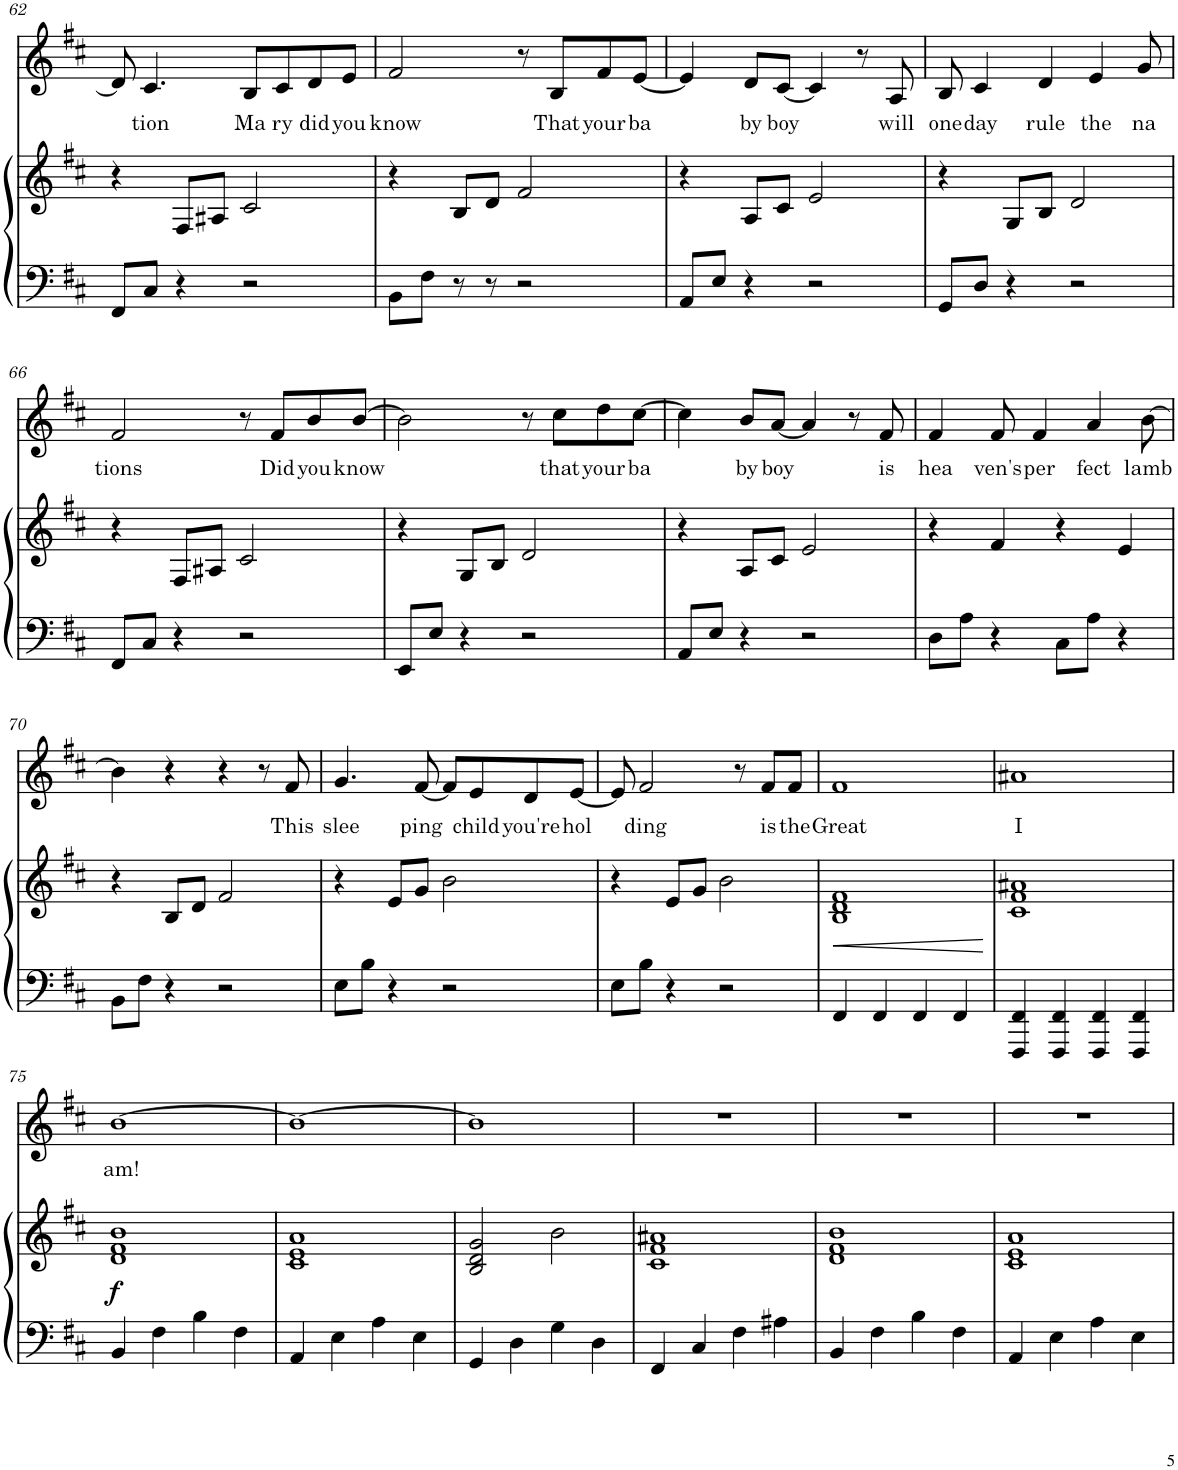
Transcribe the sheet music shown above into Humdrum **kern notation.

**kern	**kern	**dynam	**kern	**text
*part2	*part2	*part2	*part1	*part1
*staff3	*staff2	*staff2/3	*staff1	*staff1
*I"Piano	*	*	*I"Voice	*
*I'Pno	*	*	*I'V	*
!!LO:PB:g=z
*clefF4	*clefG2	*	*clefG2	*
*k[f#c#]	*k[f#c#]	*	*k[f#c#]	*
*M4/4	*M4/4	*	*M4/4	*
=62	=62	=62	=62	=62
8FF#/L	4r	.	8d/]	.
!	!	!	!	!LO:LY:b
8C#/J	.	.	4.c#/	tion
4r	8F#/L	.	.	.
.	8A#X/J	.	.	.
!	!	!	!	!LO:LY:b
2r	2c#/	.	8B/L	Ma
!	!	!	!	!LO:LY:b
.	.	.	8c#/	ry
!	!	!	!	!LO:LY:b
.	.	.	8d/	did
!	!	!	!	!LO:LY:b
.	.	.	8e/J	you
=63	=63	=63	=63	=63
!	!	!	!	!LO:LY:b
8BB\L	4r	.	2f#/	know
8F#\J	.	.	.	.
8r	8B/L	.	.	.
8r	8d/J	.	.	.
2r	2f#/	.	8r	.
!	!	!	!	!LO:LY:b
.	.	.	8B/L	That
!	!	!	!	!LO:LY:b
.	.	.	8f#/	your
!	!	!	!	!LO:LY:b
.	.	.	[8e/J	ba
=64	=64	=64	=64	=64
8AA/L	4r	.	4e/]	.
8E/J	.	.	.	.
!	!	!	!	!LO:LY:b
4r	8A/L	.	8d/L	by
!	!	!	!	!LO:LY:b
.	8c#/J	.	[8c#/J	boy
2r	2e/	.	4c#/]	.
.	.	.	8r	.
!	!	!	!	!LO:LY:b
.	.	.	8A/	will
=65	=65	=65	=65	=65
!	!	!	!	!LO:LY:b
8GG/L	4r	.	8B/	one
!	!	!	!	!LO:LY:b
8D/J	.	.	4c#/	day
4r	8G/L	.	.	.
!	!	!	!	!LO:LY:b
.	8B/J	.	4d/	rule
2r	2d/	.	.	.
!	!	!	!	!LO:LY:b
.	.	.	4e/	the
!	!	!	!	!LO:LY:b
.	.	.	8g/	na
!!LO:LB:g=z
=66	=66	=66	=66	=66
!	!	!	!	!LO:LY:b
8FF#/L	4r	.	2f#/	tions
8C#/J	.	.	.	.
4r	8F#/L	.	.	.
.	8A#X/J	.	.	.
2r	2c#/	.	8r	.
!	!	!	!	!LO:LY:b
.	.	.	8f#/L	Did
!	!	!	!	!LO:LY:b
.	.	.	8b/	you
!	!	!	!	!LO:LY:b
.	.	.	[8b/J	know
=67	=67	=67	=67	=67
8EE/L	4r	.	2b\]	.
8E/J	.	.	.	.
4r	8G/L	.	.	.
.	8B/J	.	.	.
2r	2d/	.	8r	.
!	!	!	!	!LO:LY:b
.	.	.	8cc#\L	that
!	!	!	!	!LO:LY:b
.	.	.	8dd\	your
!	!	!	!	!LO:LY:b
.	.	.	[8cc#\J	ba
=68	=68	=68	=68	=68
8AA/L	4r	.	4cc#\]	.
8E/J	.	.	.	.
!	!	!	!	!LO:LY:b
4r	8A/L	.	8b/L	by
!	!	!	!	!LO:LY:b
.	8c#/J	.	[8a/J	boy
2r	2e/	.	4a/]	.
.	.	.	8r	.
!	!	!	!	!LO:LY:b
.	.	.	8f#/	is
=69	=69	=69	=69	=69
!	!	!	!	!LO:LY:b
8D\L	4r	.	4f#/	hea
8A\J	.	.	.	.
!	!	!	!	!LO:LY:b
4r	4f#/	.	8f#/	ven's
!	!	!	!	!LO:LY:b
.	.	.	4f#/	per
8C#\L	4r	.	.	.
!	!	!	!	!LO:LY:b
8A\J	.	.	4a/	fect
4r	4e/	.	.	.
!	!	!	!	!LO:LY:b
.	.	.	[8b\	lamb
!!LO:LB:g=z
=70	=70	=70	=70	=70
8BB\L	4r	.	4b\]	.
8F#\J	.	.	.	.
4r	8B/L	.	4r	.
.	8d/J	.	.	.
2r	2f#/	.	4r	.
.	.	.	8r	.
!	!	!	!	!LO:LY:b
.	.	.	8f#/	This
=71	=71	=71	=71	=71
!	!	!	!	!LO:LY:b
8E\L	4r	.	4.g/	slee
8B\J	.	.	.	.
4r	8e/L	.	.	.
!	!	!	!	!LO:LY:b
.	8g/J	.	[8f#/	ping
2r	2b\	.	8f#/L]	.
!	!	!	!	!LO:LY:b
.	.	.	8e/	child
!	!	!	!	!LO:LY:b
.	.	.	8d/	you're
!	!	!	!	!LO:LY:b
.	.	.	[8e/J	hol
=72	=72	=72	=72	=72
8E\L	4r	.	8e/]	.
!	!	!	!	!LO:LY:b
8B\J	.	.	2f#/	ding
4r	8e/L	.	.	.
.	8g/J	.	.	.
2r	2b\	.	.	.
.	.	.	8r	.
!	!	!	!	!LO:LY:b
.	.	.	8f#/L	is
!	!	!	!	!LO:LY:b
.	.	.	8f#/J	the
=73	=73	=73	=73	=73
!	!	!LO:HP:b	!	!LO:LY:b
4FF#/	1B 1d 1f#	<	1f#	Great
4FF#/	.	.	.	.
4FF#/	.	.	.	.
4FF#/	.	.	.	.
.	.	[	.	.
=74	=74	=74	=74	=74
!	!	!	!	!LO:LY:b
4FFF#/ 4FF#/	1c# 1f# 1a#X	.	1a#X	I
4FFF#/ 4FF#/	.	.	.	.
4FFF#/ 4FF#/	.	.	.	.
4FFF#/ 4FF#/	.	.	.	.
!!LO:LB:g=z
=75	=75	=75	=75	=75
!	!	!LO:DY:b	!	!LO:LY:b
4BB/	1d 1f# 1b	f	[1b	am!
4F#\	.	.	.	.
4B\	.	.	.	.
4F#\	.	.	.	.
=76	=76	=76	=76	=76
4AA/	1c# 1e 1a	.	1b_	.
4E\	.	.	.	.
4A\	.	.	.	.
4E\	.	.	.	.
=77	=77	=77	=77	=77
4GG/	2B/ 2d/ 2g/	.	1b]	.
4D\	.	.	.	.
4G\	2b\	.	.	.
4D\	.	.	.	.
=78	=78	=78	=78	=78
4FF#/	1c# 1f# 1a#X	.	1r	.
4C#/	.	.	.	.
4F#\	.	.	.	.
4A#X\	.	.	.	.
=79	=79	=79	=79	=79
4BB/	1d 1f# 1b	.	1r	.
4F#\	.	.	.	.
4B\	.	.	.	.
4F#\	.	.	.	.
=80	=80	=80	=80	=80
4AA/	1c# 1e 1a	.	1r	.
4E\	.	.	.	.
4A\	.	.	.	.
4E\	.	.	.	.
=	=	=	=	=
*-	*-	*-	*-	*-
